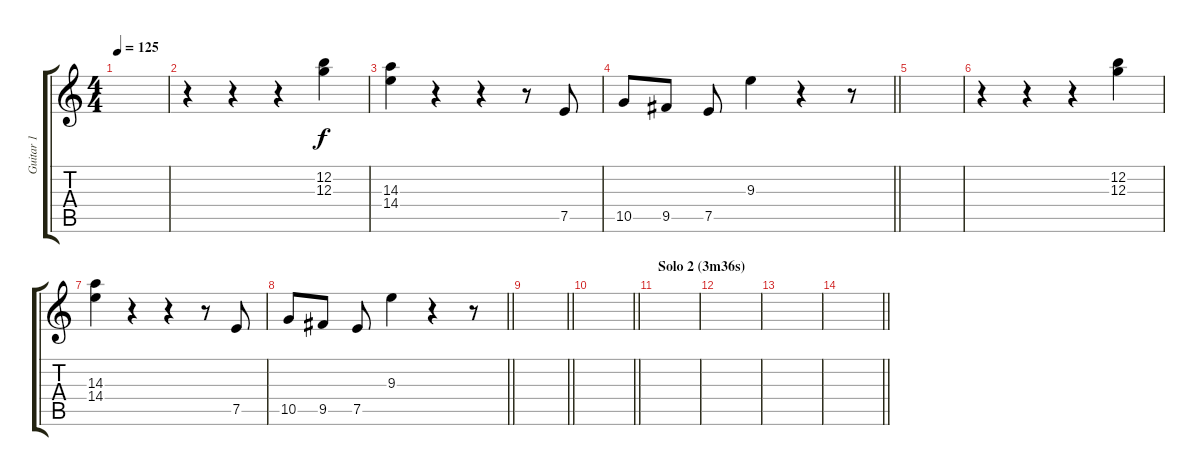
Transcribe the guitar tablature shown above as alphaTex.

\track ("Guitar 1" "Guitar 1") {instrument distortionguitar}
\staff {score tabs}
\tuning (E4 B3 G3 D3 A2 E2) {hide}
\ts (4 4)
\tempo 125
\clef g2
\ks c
|
r.4 r.4 r.4 (12.2 12.3).4 |
(14.3 14.4).4 r.4 r.4 r.8 7.5.8 |
\barLineRight lightlight
10.5.8 9.5.8 7.5.8 9.3.4 r.4 r.8 |
|
r.4 r.4 r.4 (12.2 12.3).4 |
(14.3 14.4).4 r.4 r.4 r.8 7.5.8 |
\barLineRight lightlight
10.5.8 9.5.8 7.5.8 9.3.4 r.4 r.8 |
\barLineRight lightlight
|
\barLineRight lightlight
|
\section ("" "Solo 2 (3m36s)")
|
|
|
\barLineRight lightlight
